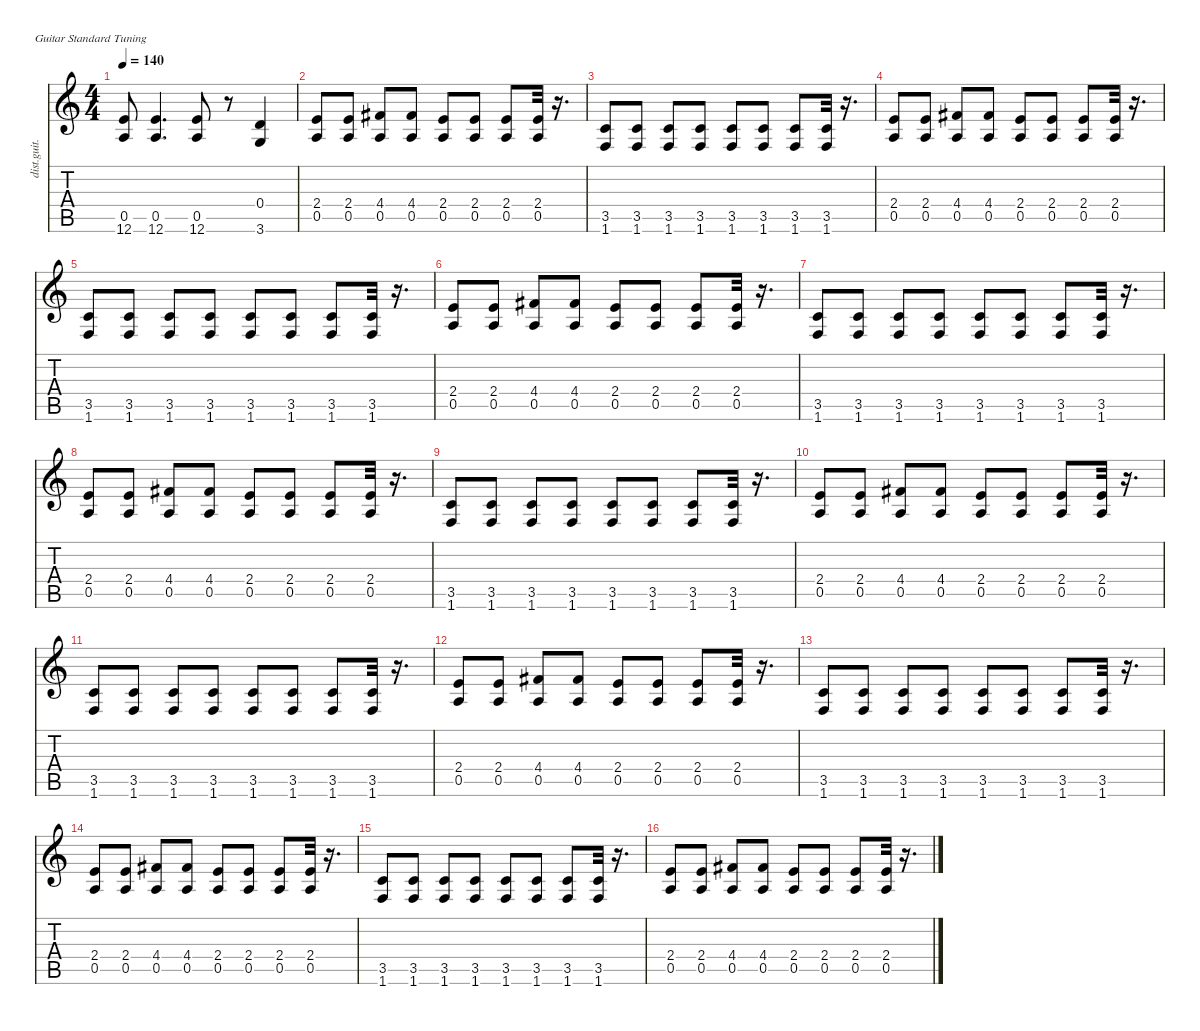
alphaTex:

\defaultSystemsLayout 4
\hideDynamics
\bracketExtendMode nobrackets
\otherSystemsTrackNameOrientation horizontal
\track ("Electric Guitar 2" "dist.guit.") {instrument distortionguitar}
\staff {score tabs}
\tuning (E4 B3 G3 D3 A2 E2)
\ts (4 4)
\tempo 140
\clef g2
\ks c
(0.5{t} 12.6{t}).8{dy f} (0.5 12.6).4{d} (0.5 12.6).8 r.8 (0.4 3.6).4 |
(2.4 0.5).8{dy mf} (2.4 0.5).8 (4.4{acc #} 0.5).8 (4.4{acc #} 0.5).8 (2.4 0.5).8 (2.4 0.5).8 (2.4 0.5).8 (2.4 0.5).32 r.16{d} |
(3.5 1.6).8 (3.5 1.6).8 (3.5 1.6).8 (3.5 1.6).8 (3.5 1.6).8 (3.5 1.6).8 (3.5 1.6).8 (3.5 1.6).32 r.16{d} |
(2.4 0.5).8 (2.4 0.5).8 (4.4{acc #} 0.5).8 (4.4{acc #} 0.5).8 (2.4 0.5).8 (2.4 0.5).8 (2.4 0.5).8 (2.4 0.5).32 r.16{d} |
(3.5 1.6).8 (3.5 1.6).8 (3.5 1.6).8 (3.5 1.6).8 (3.5 1.6).8 (3.5 1.6).8 (3.5 1.6).8 (3.5 1.6).32 r.16{d} |
(2.4 0.5).8 (2.4 0.5).8 (4.4{acc #} 0.5).8 (4.4{acc #} 0.5).8 (2.4 0.5).8 (2.4 0.5).8 (2.4 0.5).8 (2.4 0.5).32 r.16{d} |
(3.5 1.6).8 (3.5 1.6).8 (3.5 1.6).8 (3.5 1.6).8 (3.5 1.6).8 (3.5 1.6).8 (3.5 1.6).8 (3.5 1.6).32 r.16{d} |
(2.4 0.5).8 (2.4 0.5).8 (4.4{acc #} 0.5).8 (4.4{acc #} 0.5).8 (2.4 0.5).8 (2.4 0.5).8 (2.4 0.5).8 (2.4 0.5).32 r.16{d} |
(3.5 1.6).8 (3.5 1.6).8 (3.5 1.6).8 (3.5 1.6).8 (3.5 1.6).8 (3.5 1.6).8 (3.5 1.6).8 (3.5 1.6).32 r.16{d} |
(2.4 0.5).8 (2.4 0.5).8 (4.4{acc #} 0.5).8 (4.4{acc #} 0.5).8 (2.4 0.5).8 (2.4 0.5).8 (2.4 0.5).8 (2.4 0.5).32 r.16{d} |
(3.5 1.6).8 (3.5 1.6).8 (3.5 1.6).8 (3.5 1.6).8 (3.5 1.6).8 (3.5 1.6).8 (3.5 1.6).8 (3.5 1.6).32 r.16{d} |
(2.4 0.5).8 (2.4 0.5).8 (4.4{acc #} 0.5).8 (4.4{acc #} 0.5).8 (2.4 0.5).8 (2.4 0.5).8 (2.4 0.5).8 (2.4 0.5).32 r.16{d} |
(3.5 1.6).8 (3.5 1.6).8 (3.5 1.6).8 (3.5 1.6).8 (3.5 1.6).8 (3.5 1.6).8 (3.5 1.6).8 (3.5 1.6).32 r.16{d} |
(2.4 0.5).8 (2.4 0.5).8 (4.4{acc #} 0.5).8 (4.4{acc #} 0.5).8 (2.4 0.5).8 (2.4 0.5).8 (2.4 0.5).8 (2.4 0.5).32 r.16{d} |
(3.5 1.6).8 (3.5 1.6).8 (3.5 1.6).8 (3.5 1.6).8 (3.5 1.6).8 (3.5 1.6).8 (3.5 1.6).8 (3.5 1.6).32 r.16{d} |
(2.4 0.5).8 (2.4 0.5).8 (4.4{acc #} 0.5).8 (4.4{acc #} 0.5).8 (2.4 0.5).8 (2.4 0.5).8 (2.4 0.5).8 (2.4 0.5).32 r.16{d}
